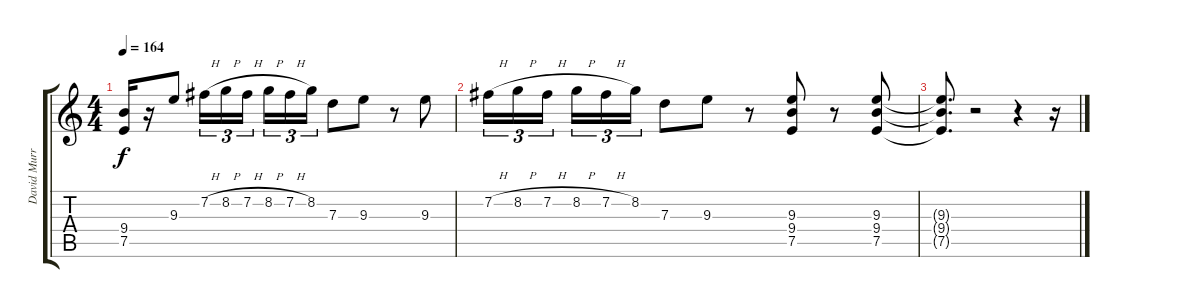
\track ("David Murray (Guitar 2)" "David Murr") {instrument distortionguitar}
\staff {score tabs}
\tuning (E4 B3 G3 D3 A2 E2) {hide}
\ts (4 4)
\tempo 164
\clef g2
\ks c
(9.4{t} 7.5{t}).16{dy f} r.16 9.3.8 7.2{h}.16{tu (3 2)} 8.2{h}.16{tu (3 2)} 7.2{h}.16{tu (3 2) beam splitsecondary} 8.2{h}.16{tu (3 2)} 7.2{h}.16{tu (3 2)} 8.2.16{tu (3 2)} 7.3.8 9.3.8 r.8 9.3.8 |
7.2{h}.16{tu (3 2)} 8.2{h}.16{tu (3 2)} 7.2{h}.16{tu (3 2) beam splitsecondary} 8.2{h}.16{tu (3 2)} 7.2{h}.16{tu (3 2)} 8.2.16{tu (3 2)} 7.3.8 9.3.8 r.8 (9.3 9.4 7.5).8 r.8 (9.3 9.4 7.5).8 |
(9.3{t} 9.4{t} 7.5{t}).8{d} r.2 r.4 r.16
